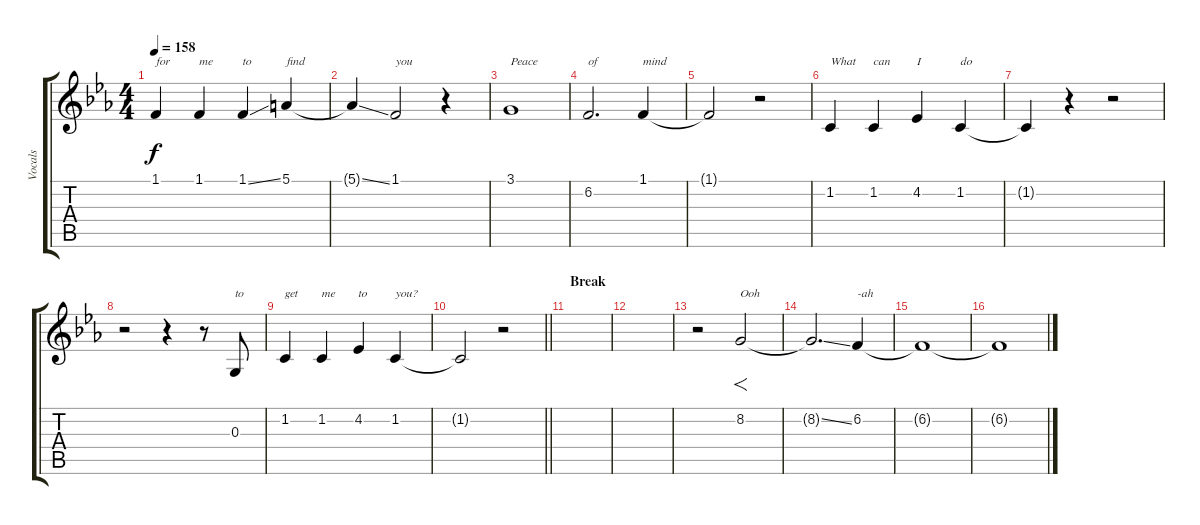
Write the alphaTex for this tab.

\track ("Vocals" "Vocals") {instrument sopranosax}
\staff {score tabs}
\tuning (E4 B3 G3 D3 A2 E2) {hide}
\ts (4 4)
\tempo 158
\clef g2
\ks eb
1.1.4{txt "for" dy f} 1.1.4{txt "me"} 1.1{ss}.4{txt "to"} 5.1.4{txt "find"} |
5.1{ss t}.4 1.1.2{txt "you"} r.4 |
3.1.1{txt "Peace"} |
6.2.2{d txt "of"} 1.1.4{txt "mind"} |
1.1{t}.2 r.2 |
1.2.4{txt "What"} 1.2.4{txt "can"} 4.2.4{txt "I"} 1.2.4{txt "do"} |
1.2{t}.4 r.4 r.2 |
r.2 r.4 r.8 0.3.8{txt "to"} |
1.2.4{txt "get"} 1.2.4{txt "me"} 4.2.4{txt "to"} 1.2.4{txt "you?"} |
\barLineRight lightlight
1.2{t}.2 r.2 |
\section ("" "Break")
|
|
r.2 8.2.2{f txt "Ooh"} |
8.2{ss t}.2{d} 6.2.4{txt "-ah"} |
6.2{t}.1 |
6.2{t}.1
